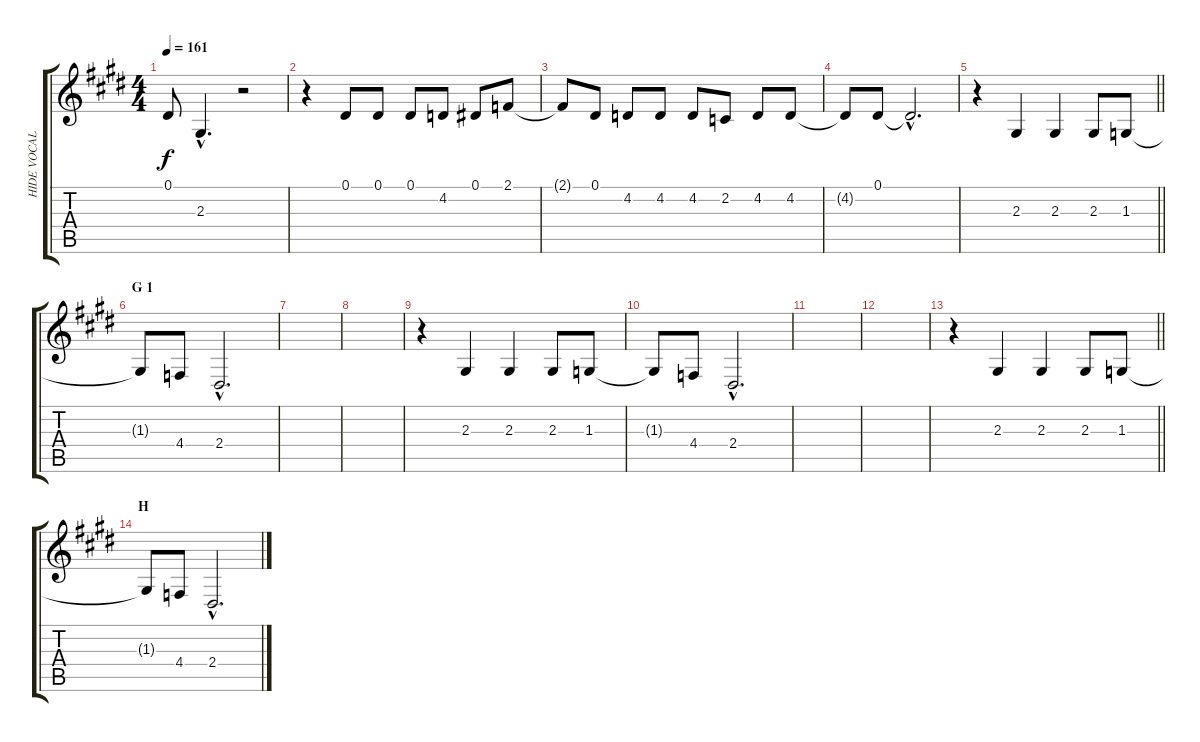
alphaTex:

\track ("HIDE VOCAL" "HIDE VOCAL") {instrument oboe}
\staff {score tabs}
\tuning (Eb4 Bb3 Gb3 Db3 Ab2 Eb2) {hide}
\ts (4 4)
\tempo 161
\clef g2
\ks e
0.1{t}.8{dy f} 2.3{hac}.4{d} r.2 |
r.4 0.1.8 0.1.8 0.1.8 4.2.8 0.1.8 2.1.8 |
2.1{t}.8 0.1.8 4.2.8 4.2.8 4.2.8 2.2.8 4.2.8 4.2.8 |
4.2{t}.8 0.1.8 0.1{hac t}.2{d} |
\barLineRight lightlight
r.4 2.3.4 2.3.4 2.3.8 1.3.8 |
\section ("" "G 1")
1.3{t}.8 4.4.8 2.4{hac}.2{d} |
|
|
r.4 2.3.4 2.3.4 2.3.8 1.3.8 |
1.3{t}.8 4.4.8 2.4{hac}.2{d} |
|
|
\barLineRight lightlight
r.4 2.3.4 2.3.4 2.3.8 1.3.8 |
\section ("" "H")
1.3{t}.8 4.4.8 2.4{hac}.2{d}
